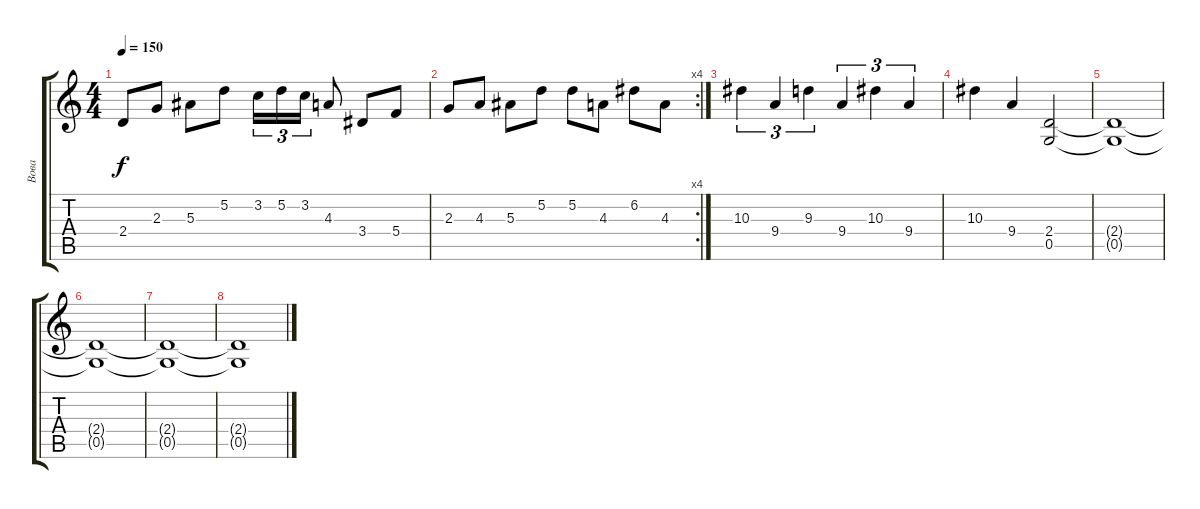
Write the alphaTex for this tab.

\track ("Вова" "Вова") {instrument distortionguitar}
\staff {score tabs}
\tuning (D4 A3 F3 C3 G2 D2) {hide}
\ts (4 4)
\tempo 150
\clef g2
\ks c
2.4.8{dy f} 2.3.8 5.3.8 5.2.8 3.2.16{tu (3 2)} 5.2.16{tu (3 2)} 3.2.16{tu (3 2)} 4.3.8 3.4.8 5.4.8 |
\rc 4
2.3.8 4.3.8 5.3.8 5.2.8 5.2.8 4.3.8 6.2.8 4.3.8 |
10.3.4{tu (3 2)} 9.4.4{tu (3 2)} 9.3.4{tu (3 2)} 9.4.4{tu (3 2)} 10.3.4{tu (3 2)} 9.4.4{tu (3 2)} |
10.3.4 9.4.4 (2.4 0.5).2 |
(2.4{t} 0.5{t}).1 |
(2.4{t} 0.5{t}).1 |
(2.4{t} 0.5{t}).1 |
(2.4{t} 0.5{t}).1
